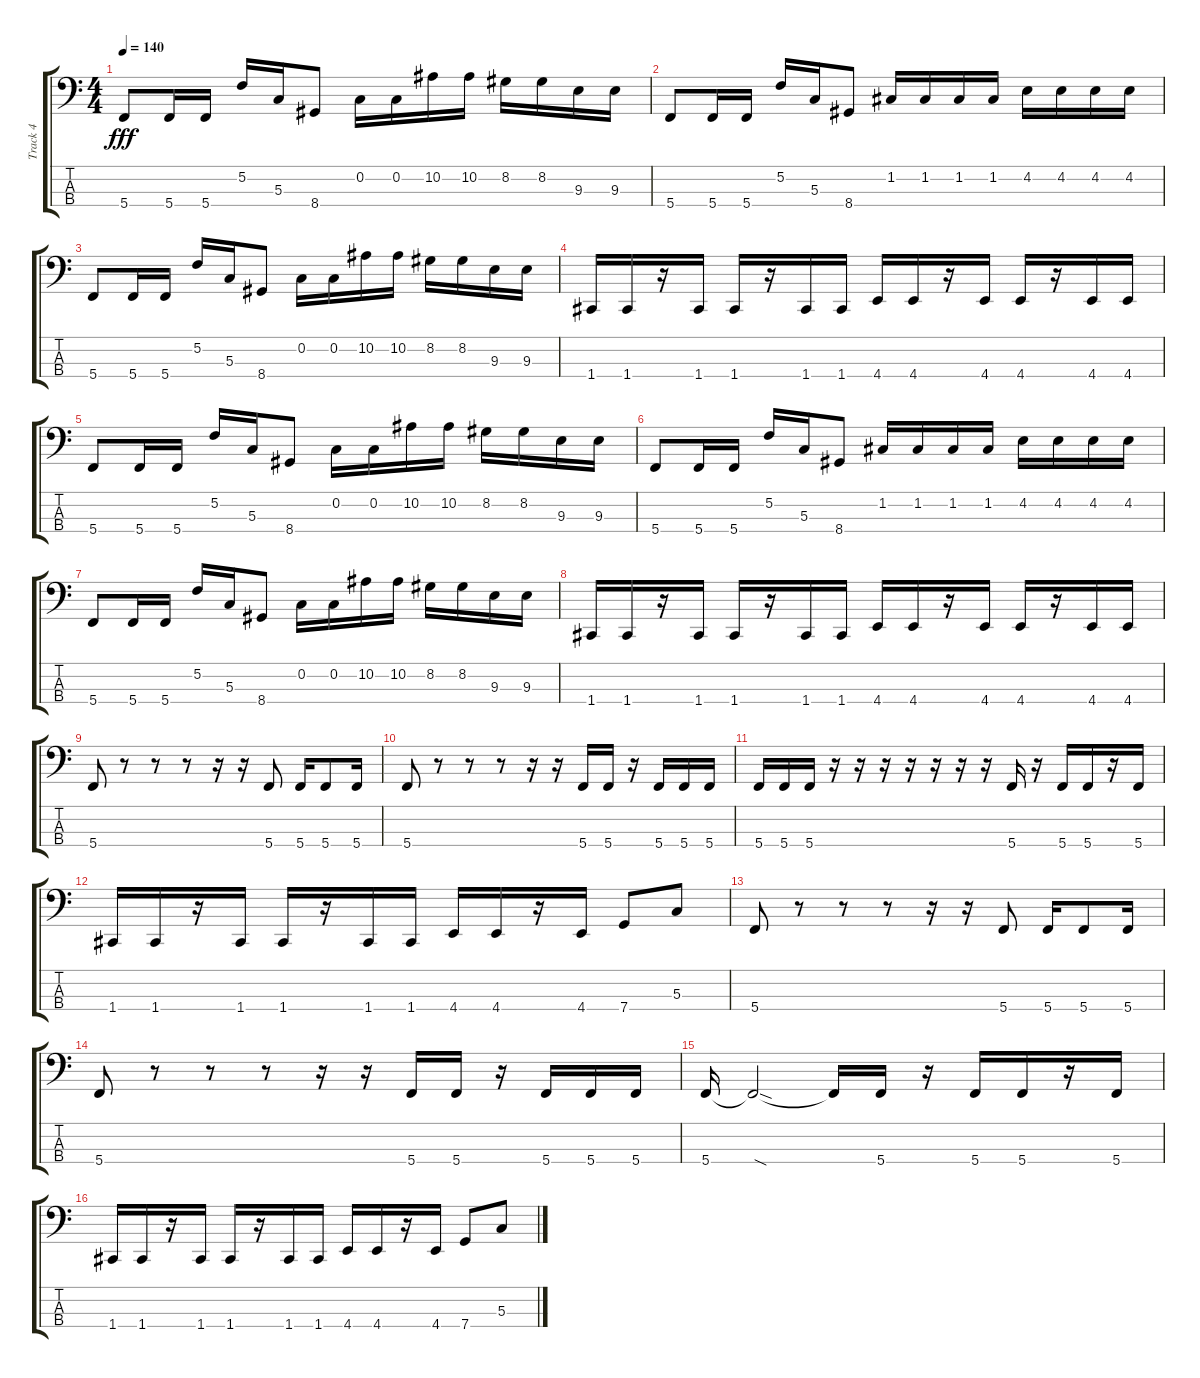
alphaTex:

\track ("Track 4" "Track 4") {instrument electricbasspick}
\staff {score tabs}
\tuning (G2 C2 G1 C1) {hide}
\ts (4 4)
\tempo 140
\clef f4
\ks c
5.4.8{dy fff} 5.4.16 5.4.16 5.2.16 5.3.16 8.4.8 0.2.16 0.2.16 10.2.16 10.2.16 8.2.16 8.2.16 9.3.16 9.3.16 |
5.4.8 5.4.16 5.4.16 5.2.16 5.3.16 8.4.8 1.2.16 1.2.16 1.2.16 1.2.16 4.2.16 4.2.16 4.2.16 4.2.16 |
5.4.8 5.4.16 5.4.16 5.2.16 5.3.16 8.4.8 0.2.16 0.2.16 10.2.16 10.2.16 8.2.16 8.2.16 9.3.16 9.3.16 |
1.4.16 1.4.16 r.16 1.4.16 1.4.16 r.16 1.4.16 1.4.16 4.4.16 4.4.16 r.16 4.4.16 4.4.16 r.16 4.4.16 4.4.16 |
5.4.8 5.4.16 5.4.16 5.2.16 5.3.16 8.4.8 0.2.16 0.2.16 10.2.16 10.2.16 8.2.16 8.2.16 9.3.16 9.3.16 |
5.4.8 5.4.16 5.4.16 5.2.16 5.3.16 8.4.8 1.2.16 1.2.16 1.2.16 1.2.16 4.2.16 4.2.16 4.2.16 4.2.16 |
5.4.8 5.4.16 5.4.16 5.2.16 5.3.16 8.4.8 0.2.16 0.2.16 10.2.16 10.2.16 8.2.16 8.2.16 9.3.16 9.3.16 |
1.4.16 1.4.16 r.16 1.4.16 1.4.16 r.16 1.4.16 1.4.16 4.4.16 4.4.16 r.16 4.4.16 4.4.16 r.16 4.4.16 4.4.16 |
5.4.8 r.8 r.8 r.8 r.16 r.16 5.4.8 5.4.16 5.4.8 5.4.16 |
5.4.8 r.8 r.8 r.8 r.16 r.16 5.4.16 5.4.16 r.16 5.4.16 5.4.16 5.4.16 |
5.4.16 5.4.16 5.4.16 r.16 r.16 r.16 r.16 r.16 r.16 r.16 5.4.16 r.16 5.4.16 5.4.16 r.16 5.4.16 |
1.4.16 1.4.16 r.16 1.4.16 1.4.16 r.16 1.4.16 1.4.16 4.4.16 4.4.16 r.16 4.4.16 7.4.8 5.3.8 |
5.4.8 r.8 r.8 r.8 r.16 r.16 5.4.8 5.4.16 5.4.8 5.4.16 |
5.4.8 r.8 r.8 r.8 r.16 r.16 5.4.16 5.4.16 r.16 5.4.16 5.4.16 5.4.16 |
5.4.16 5.4{sod t}.2 5.4{t}.16 5.4.16 r.16 5.4.16 5.4.16 r.16 5.4.16 |
1.4.16 1.4.16 r.16 1.4.16 1.4.16 r.16 1.4.16 1.4.16 4.4.16 4.4.16 r.16 4.4.16 7.4.8 5.3.8
